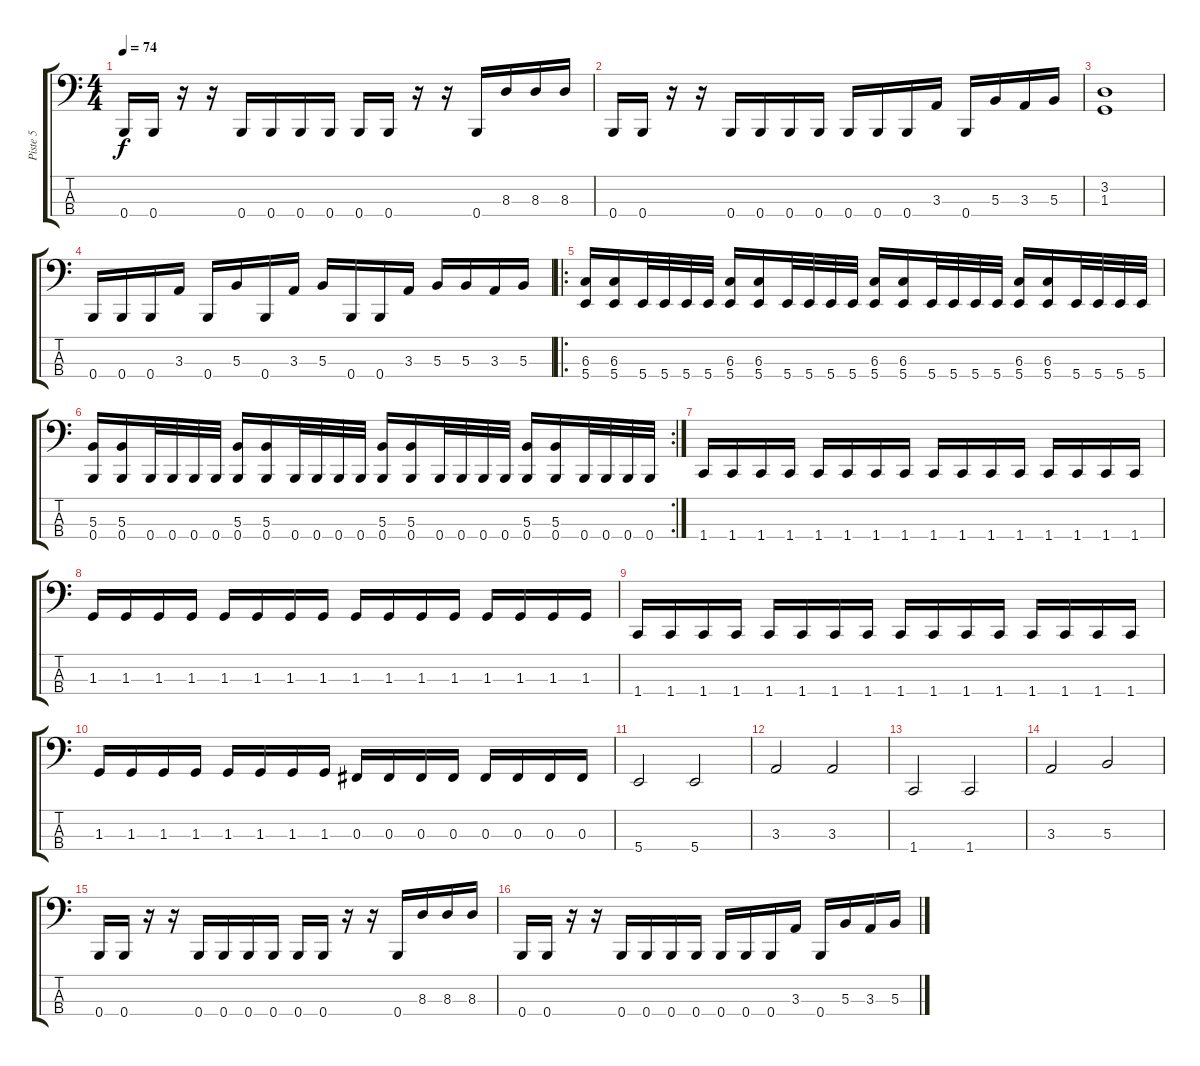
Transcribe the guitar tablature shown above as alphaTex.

\track ("Piste 5" "Piste 5") {instrument fretlessbass}
\staff {score tabs}
\tuning (E2 B1 Gb1 B0) {hide}
\ts (4 4)
\tempo 74
\clef f4
\ks c
0.4.16{dy f} 0.4.16 r.16 r.16 0.4.16 0.4.16 0.4.16 0.4.16 0.4.16 0.4.16 r.16 r.16 0.4.16 8.3.16 8.3.16 8.3.16 |
0.4.16 0.4.16 r.16 r.16 0.4.16 0.4.16 0.4.16 0.4.16 0.4.16 0.4.16 0.4.16 3.3.16 0.4.16 5.3.16 3.3.16 5.3.16 |
(3.2 1.3).1 |
0.4.16 0.4.16 0.4.16 3.3.16 0.4.16 5.3.16 0.4.16 3.3.16 5.3.16 0.4.16 0.4.16 3.3.16 5.3.16 5.3.16 3.3.16 5.3.16 |
\ro
(6.3 5.4).16 (6.3 5.4).16 5.4.32 5.4.32 5.4.32 5.4.32 (6.3 5.4).16 (6.3 5.4).16 5.4.32 5.4.32 5.4.32 5.4.32 (6.3 5.4).16 (6.3 5.4).16 5.4.32 5.4.32 5.4.32 5.4.32 (6.3 5.4).16 (6.3 5.4).16 5.4.32 5.4.32 5.4.32 5.4.32 |
\rc 2
(5.3 0.4).16 (5.3 0.4).16 0.4.32 0.4.32 0.4.32 0.4.32 (5.3 0.4).16 (5.3 0.4).16 0.4.32 0.4.32 0.4.32 0.4.32 (5.3 0.4).16 (5.3 0.4).16 0.4.32 0.4.32 0.4.32 0.4.32 (5.3 0.4).16 (5.3 0.4).16 0.4.32 0.4.32 0.4.32 0.4.32 |
1.4.16 1.4.16 1.4.16 1.4.16 1.4.16 1.4.16 1.4.16 1.4.16 1.4.16 1.4.16 1.4.16 1.4.16 1.4.16 1.4.16 1.4.16 1.4.16 |
1.3.16 1.3.16 1.3.16 1.3.16 1.3.16 1.3.16 1.3.16 1.3.16 1.3.16 1.3.16 1.3.16 1.3.16 1.3.16 1.3.16 1.3.16 1.3.16 |
1.4.16 1.4.16 1.4.16 1.4.16 1.4.16 1.4.16 1.4.16 1.4.16 1.4.16 1.4.16 1.4.16 1.4.16 1.4.16 1.4.16 1.4.16 1.4.16 |
1.3.16 1.3.16 1.3.16 1.3.16 1.3.16 1.3.16 1.3.16 1.3.16 0.3.16 0.3.16 0.3.16 0.3.16 0.3.16 0.3.16 0.3.16 0.3.16 |
5.4.2 5.4.2 |
3.3.2 3.3.2 |
1.4.2 1.4.2 |
3.3.2 5.3.2 |
0.4.16 0.4.16 r.16 r.16 0.4.16 0.4.16 0.4.16 0.4.16 0.4.16 0.4.16 r.16 r.16 0.4.16 8.3.16 8.3.16 8.3.16 |
0.4.16 0.4.16 r.16 r.16 0.4.16 0.4.16 0.4.16 0.4.16 0.4.16 0.4.16 0.4.16 3.3.16 0.4.16 5.3.16 3.3.16 5.3.16
